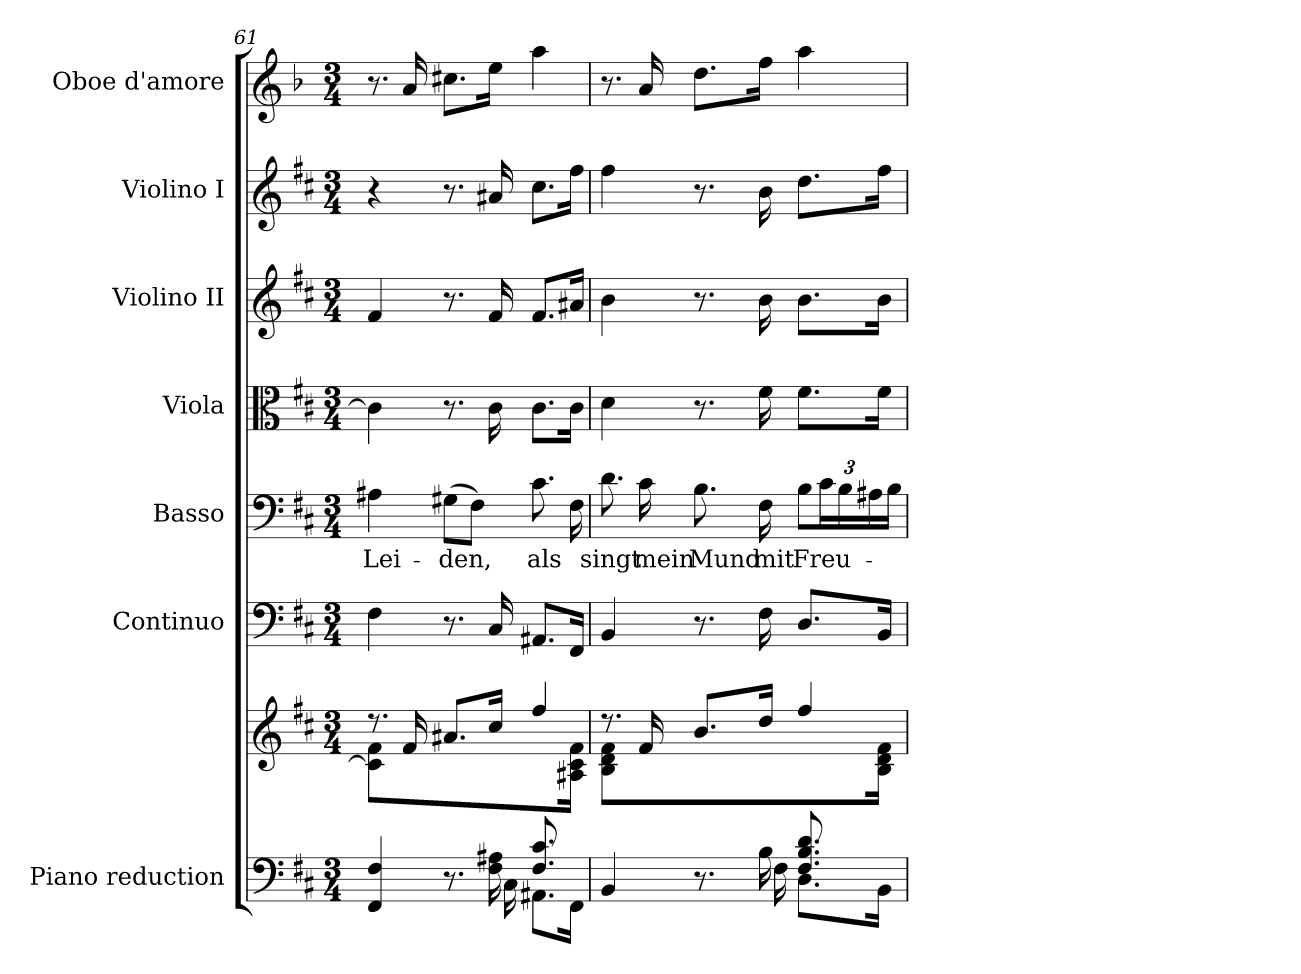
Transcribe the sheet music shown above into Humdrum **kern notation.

**kern	**kern	**dynam	**kern	**kern	**text	**kern	**kern	**dynam	**kern	**dynam	**kern	**dynam
*part7	*part7	*part7	*part6	*part5	*part5	*part4	*part3	*part3	*part2	*part2	*part1	*part1
*staff8	*staff7	*staff7/8	*staff6	*staff5	*staff5	*staff4	*staff3	*staff3	*staff2	*staff2	*staff1	*staff1
*I"Piano reduction	*	*	*I"Continuo	*I"Basso	*	*I"Viola	*I"Violino II	*	*I"Violino I	*	*I"Oboe d'amore	*
*I'Pno	*	*	*	*	*	*	*	*	*	*	*I'Ob	*
*clefF4	*clefG2	*	*clefF4	*clefF4	*	*clefC3	*clefG2	*	*clefG2	*	*clefG2	*
*	*	*	*	*	*	*	*	*	*	*	*ITrd2c3	*
*k[f#c#]	*k[f#c#]	*	*k[f#c#]	*k[f#c#]	*	*k[f#c#]	*k[f#c#]	*	*k[f#c#]	*	*k[f#c#]	*
*M3/4	*M3/4	*	*M3/4	*M3/4	*	*M3/4	*M3/4	*	*M3/4	*	*M3/4	*
=61	=61	=61	=61	=61	=61	=61	=61	=61	=61	=61	=61	=61
*^	*^	*	*	*	*	*	*	*	*	*	*	*
!	!	!	!	!	!	!	!LO:LY:b	!	!	!	!	!	!	!
4..ryy	4FF#/ 4F#/	8.r	4c#\] 4f#\	.	4F#\	4A#X\	Lei-	4c#\]	4f#/	.	4r	.	8.r	.
!	!	!	!	!LO:DY:b	!	!	!	!	!	!	!	!	!	!
!	!	!	!	!LO:DY:n=1:b	!	!	!	!	!	!	!	!	!	!LO:DY:b
!	!	!	!	!	!	!	!	!	!	!	!	!	!	!LO:DY:n=1:b
.	.	16f#/	.	other-dynamics f	.	.	.	.	.	.	.	.	16f#/	other-dynamics f
!	!	!	!	!	!	!	!LO:LY:b	!	!	!	!	!	!	!
.	8.r	8.a#X/L	8.ryy	.	8.r	(8G#X\L	-den,	8.r	8.r	.	8.r	.	8.a#X\L	.
.	.	.	.	.	.	8F#\J)	.	.	.	.	.	.	.	.
!	!	!	!	!	!	!	!	!	!	!LO:DY:b	!	!	!	!
!	!	!	!	!	!	!	!	!	!	!LO:DY:n=1:b	!	!LO:DY:b	!	!
!	!	!	!	!	!	!	!	!	!	!	!	!LO:DY:n=1:b	!	!
16F#\ 16A#X\	16C#\	16cc#/Jk	4ryy	.	16C#/	.	.	16c#\	16f#/	other-dynamics f	16a#X/	other-dynamics f	16cc#\Jk	.
!	!	!	!	!	!	!	!LO:LY:b	!	!	!	!	!	!	!
8.F#/ 8.c#/L	8.AA#X\L	4ff#/	.	.	8.AA#X/L	8.c#\	als	8.c#\L	8.f#/L	.	8.cc#\L	.	4ff#\	.
16ryy	16FF#\Jk	.	16A#X\ 16c#\ 16f#\Jk	.	16FF#/Jk	16F#\	.	16c#\Jk	16a#X/Jk	.	16ff#\Jk	.	.	.
=62	=62	=62	=62	=62	=62	=62	=62	=62	=62	=62	=62	=62	=62	=62
!	!	!	!	!	!	!	!LO:LY:b	!	!	!	!	!	!	!
4..ryy	4BB/	8.r	4B\ 4d\ 4f#\	.	4BB/	8.d\	singt	4d\	4b\	.	4ff#\	.	8.r	.
!	!	!	!	!	!	!	!LO:LY:b	!	!	!	!	!	!	!
.	.	16f#/	.	.	.	16c#\	mein	.	.	.	.	.	16f#/	.
!	!	!	!	!	!	!	!LO:LY:b	!	!	!	!	!	!	!
.	8.r	8.b/L	8.ryy	.	8.r	8.B\	Mund	8.r	8.r	.	8.r	.	8.b\L	.
!	!	!	!	!	!	!	!LO:LY:b	!	!	!	!	!	!	!
16B\	16F#\	16dd/Jk	4ryy	.	16F#\	16F#\	mit	16f#\	16b\	.	16b\	.	16dd\Jk	.
*	*	*	*	*	*	*Xbrackettup	*	*	*	*	*	*	*	*
!	!	!	!	!	!	!	!LO:LY:b	!	!	!	!	!	!	!
8.F#/ 8.B/ 8.d/L	8.D\L	4ff#/	.	.	8.D/L	12B\L	Freu-	8.f#\L	8.b\L	.	8.dd\L	.	4ff#\	.
.	.	.	.	.	.	24c#\L	.	.	.	.	.	.	.	.
.	.	.	.	.	.	24B\	.	.	.	.	.	.	.	.
.	.	.	.	.	.	24A#X\	.	.	.	.	.	.	.	.
16ryy	16BB\Jk	.	16B\ 16d\ 16f#\Jk	.	16BB/Jk	.	.	16f#\Jk	16b\Jk	.	16ff#\Jk	.	.	.
.	.	.	.	.	.	24B\JJ	.	.	.	.	.	.	.	.
*v	*v	*	*	*	*	*	*	*	*	*	*	*	*	*
*	*v	*v	*	*	*	*	*	*	*	*	*	*	*
=	=	=	=	=	=	=	=	=	=	=	=	=
*-	*-	*-	*-	*-	*-	*-	*-	*-	*-	*-	*-	*-
